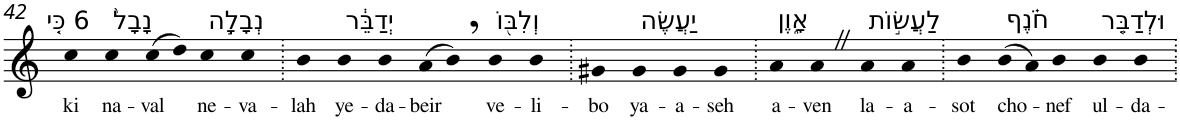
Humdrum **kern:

**kern	**text
*part1	*part1
*staff1	*staff1
*I"Piano	*
*I'Pno	*
!!LO:PB:g=z
*clefG2	*
*k[]	*
=42	=42
!LO:TX:a:t=6 כִּ֤י	!
!	!LO:LY:b
4cc	ki
!LO:TX:a:t=נָבָל֙	!
!	!LO:LY:b
4cc	na-
!	!LO:LY:b
(8cc	-val
8dd)	.
!LO:TX:a:t=נְבָלָ֣ה	!
!	!LO:LY:b
4cc	ne-
!	!LO:LY:b
4cc	-va-
=43.	=43.
!	!LO:LY:b
4b	-lah
!LO:TX:a:t=יְדַבֵּ֔ר	!
!	!LO:LY:b
4b	ye-
!	!LO:LY:b
4b	-da-
!	!LO:LY:b
(8a	-beir
8b,)	.
!LO:TX:a:t=וְלִבּ֖וֹ	!
!	!LO:LY:b
4b	ve-
!	!LO:LY:b
4b	-li-
=44.	=44.
!	!LO:LY:b
4g#X	-bo
!LO:TX:a:t=יַעֲשֶׂה	!
!	!LO:LY:b
4g#	ya-
!	!LO:LY:b
4g#	-a-
!	!LO:LY:b
4g#	-seh
=45.	=45.
!LO:TX:a:t=אָ֑וֶן	!
!	!LO:LY:b
4a	a-
!	!LO:LY:b
4aZ	-ven
!LO:TX:a:t=לַעֲשׂ֣וֹת	!
!	!LO:LY:b
4a	la-
!	!LO:LY:b
4a	-a-
=46.	=46.
!	!LO:LY:b
4b	-sot
!LO:TX:a:t=חֹ֗נֶף	!
!	!LO:LY:b
(8b	cho-
8a)	.
!	!LO:LY:b
4b	-nef
!LO:TX:a:t=וּלְדַבֵּ֤ר	!
!	!LO:LY:b
4b	ul-
!	!LO:LY:b
4b	-da-
=.	=.
*-	*-
